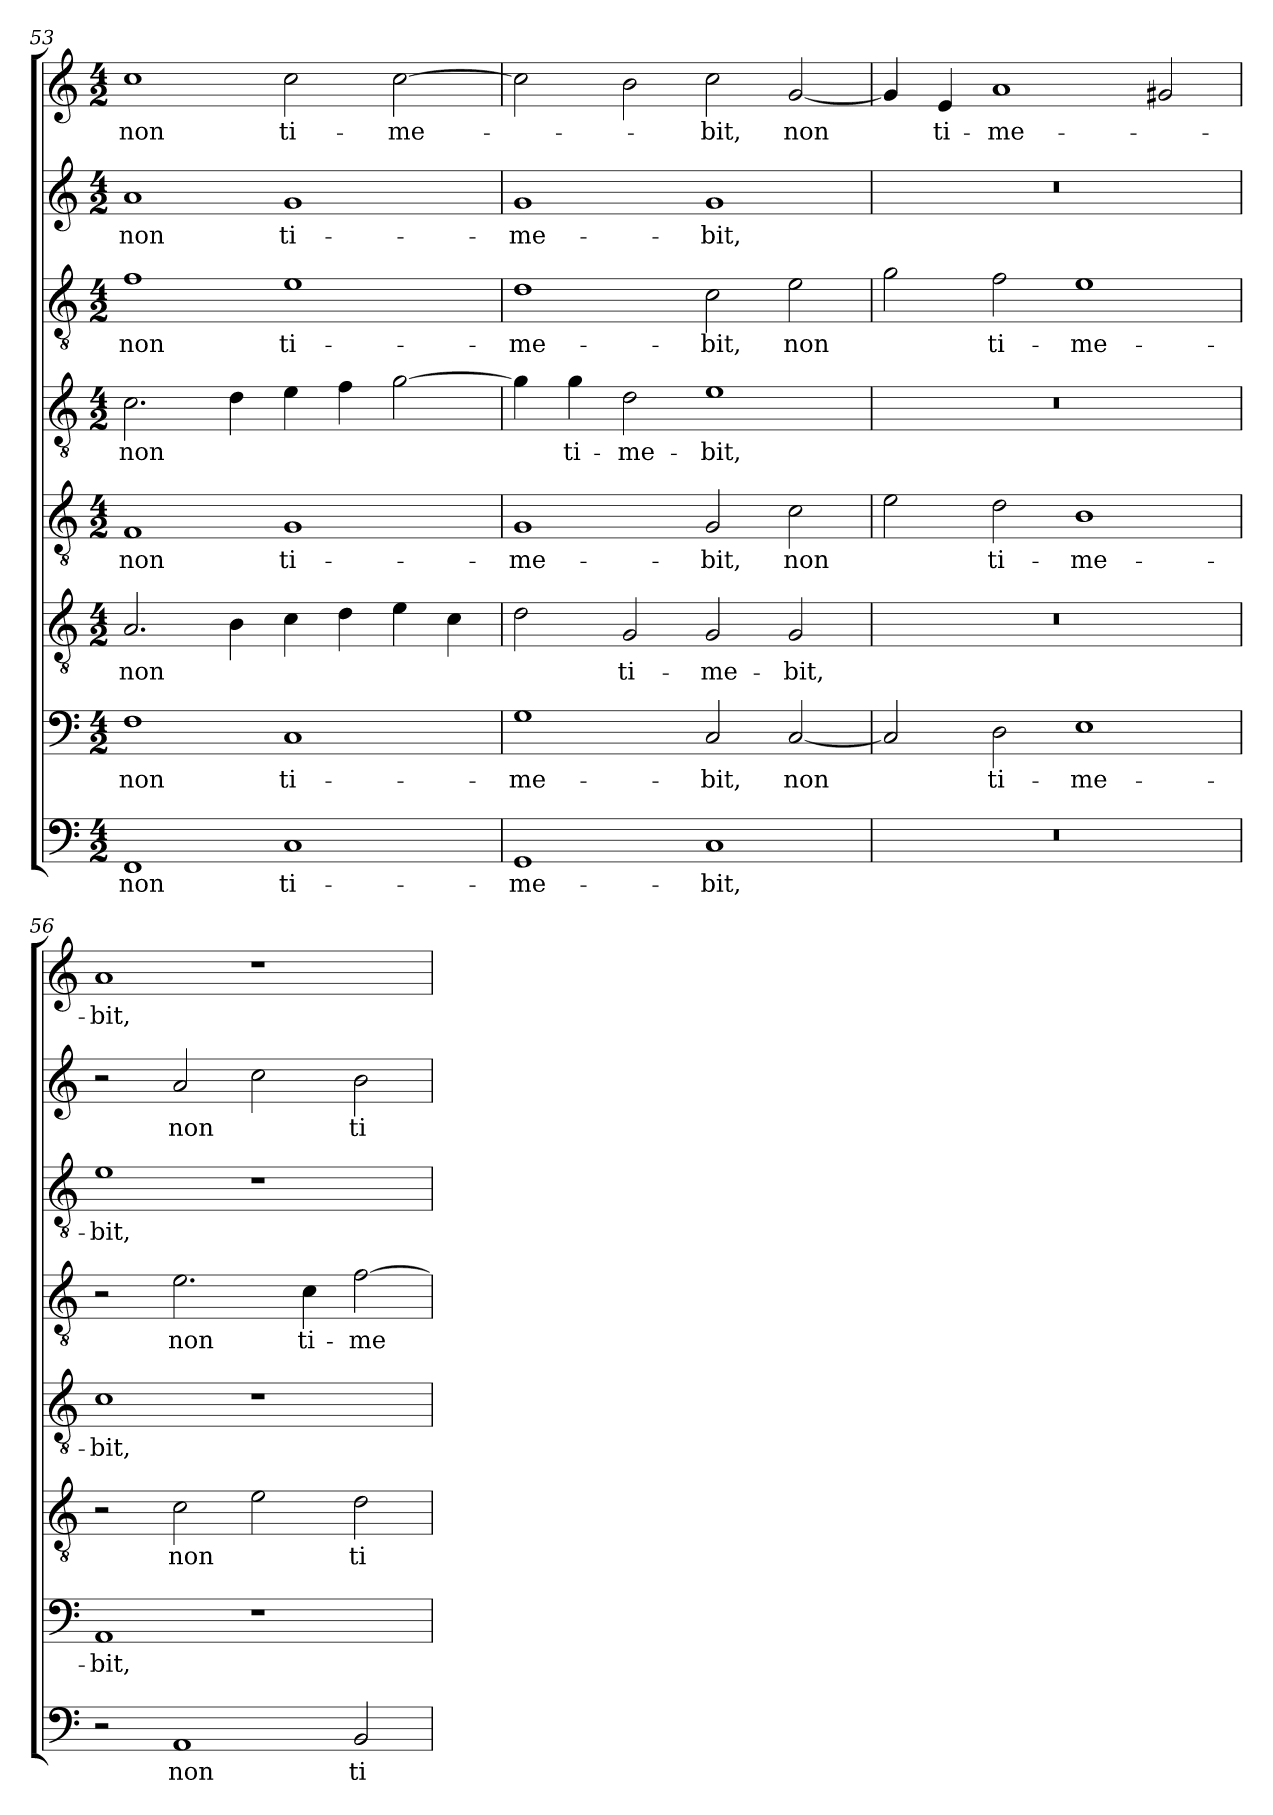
**kern	**text	**kern	**text	**kern	**text	**kern	**text	**kern	**text	**kern	**text	**kern	**text	**kern	**text
*part8	*part8	*part7	*part7	*part6	*part6	*part5	*part5	*part4	*part4	*part3	*part3	*part2	*part2	*part1	*part1
*staff8	*staff8	*staff7	*staff7	*staff6	*staff6	*staff5	*staff5	*staff4	*staff4	*staff3	*staff3	*staff2	*staff2	*staff1	*staff1
*clefF4	*	*clefF4	*	*clefGv2	*	*clefGv2	*	*clefGv2	*	*clefGv2	*	*clefG2	*	*clefG2	*
*k[]	*	*k[]	*	*k[]	*	*k[]	*	*k[]	*	*k[]	*	*k[]	*	*k[]	*
*C:	*	*C:	*	*C:	*	*C:	*	*C:	*	*C:	*	*C:	*	*C:	*
*M4/2	*	*M4/2	*	*M4/2	*	*M4/2	*	*M4/2	*	*M4/2	*	*M4/2	*	*M4/2	*
=53	=53	=53	=53	=53	=53	=53	=53	=53	=53	=53	=53	=53	=53	=53	=53
!	!LO:LY:b	!	!LO:LY:b	!	!LO:LY:b	!	!LO:LY:b	!	!LO:LY:b	!	!LO:LY:b	!	!LO:LY:b	!	!LO:LY:b
1FF	non	1F	non	2.A/	non	1F	non	2.c\	non	1f	non	1a	non	1cc	non
.	.	.	.	4B\	.	.	.	4d\	.	.	.	.	.	.	.
!	!LO:LY:b	!	!LO:LY:b	!	!	!	!LO:LY:b	!	!	!	!LO:LY:b	!	!LO:LY:b	!	!LO:LY:b
1C	ti-	1C	ti-	4c\	.	1G	ti-	4e\	.	1e	ti-	1g	ti-	2cc\	ti-
.	.	.	.	4d\	.	.	.	4f\	.	.	.	.	.	.	.
!	!	!	!	!	!	!	!	!	!	!	!	!	!	!	!LO:LY:b
.	.	.	.	4e\	.	.	.	[2g\	.	.	.	.	.	[2cc\	-me-
.	.	.	.	4c\	.	.	.	.	.	.	.	.	.	.	.
=54	=54	=54	=54	=54	=54	=54	=54	=54	=54	=54	=54	=54	=54	=54	=54
!	!LO:LY:b	!	!LO:LY:b	!	!	!	!LO:LY:b	!	!	!	!LO:LY:b	!	!LO:LY:b	!	!
1GG	-me-	1G	-me-	2d\	.	1G	-me-	4g\]	.	1d	-me-	1g	-me-	2cc\]	.
!	!	!	!	!	!	!	!	!	!LO:LY:b	!	!	!	!	!	!
.	.	.	.	.	.	.	.	4g\	ti-	.	.	.	.	.	.
!	!	!	!	!	!LO:LY:b	!	!	!	!LO:LY:b	!	!	!	!	!	!
.	.	.	.	2G/	ti-	.	.	2d\	-me-	.	.	.	.	2b\	.
!	!LO:LY:b	!	!LO:LY:b	!	!LO:LY:b	!	!LO:LY:b	!	!LO:LY:b	!	!LO:LY:b	!	!LO:LY:b	!	!LO:LY:b
1C	-bit,	2C/	-bit,	2G/	-me-	2G/	-bit,	1e	-bit,	2c\	-bit,	1g	-bit,	2cc\	-bit,
!	!	!	!LO:LY:b	!	!LO:LY:b	!	!LO:LY:b	!	!	!	!LO:LY:b	!	!	!	!LO:LY:b
.	.	[2C/	non	2G/	-bit,	2c\	non	.	.	2e\	non	.	.	[2g/	non
!!LO:LB:g=z
=55	=55	=55	=55	=55	=55	=55	=55	=55	=55	=55	=55	=55	=55	=55	=55
0r	.	2C/]	.	0r	.	2e\	.	0r	.	2g\	.	0r	.	4g/]	.
!	!	!	!	!	!	!	!	!	!	!	!	!	!	!	!LO:LY:b
.	.	.	.	.	.	.	.	.	.	.	.	.	.	4e/	ti-
!	!	!	!LO:LY:b	!	!	!	!LO:LY:b	!	!	!	!LO:LY:b	!	!	!	!LO:LY:b
.	.	2D\	ti-	.	.	2d\	ti-	.	.	2f\	ti-	.	.	1a	-me-
!	!	!	!LO:LY:b	!	!	!	!LO:LY:b	!	!	!	!LO:LY:b	!	!	!	!
.	.	1E	-me-	.	.	1B	-me-	.	.	1e	-me-	.	.	.	.
.	.	.	.	.	.	.	.	.	.	.	.	.	.	2g#X/	.
=56	=56	=56	=56	=56	=56	=56	=56	=56	=56	=56	=56	=56	=56	=56	=56
!	!	!	!LO:LY:b	!	!	!	!LO:LY:b	!	!	!	!LO:LY:b	!	!	!	!LO:LY:b
2r	.	1AA	-bit,	2r	.	1c	-bit,	2r	.	1e	-bit,	2r	.	1a	-bit,
!	!LO:LY:b	!	!	!	!LO:LY:b	!	!	!	!LO:LY:b	!	!	!	!LO:LY:b	!	!
1AA	non	.	.	2c\	non	.	.	2.e\	non	.	.	2a/	non	.	.
.	.	1r	.	2e\	.	1r	.	.	.	1r	.	2cc\	.	1r	.
!	!	!	!	!	!	!	!	!	!LO:LY:b	!	!	!	!	!	!
.	.	.	.	.	.	.	.	4c\	ti-	.	.	.	.	.	.
!	!LO:LY:b	!	!	!	!LO:LY:b	!	!	!	!LO:LY:b	!	!	!	!LO:LY:b	!	!
2BB/	ti-	.	.	2d\	ti-	.	.	[2f\	-me-	.	.	2b\	ti-	.	.
=	=	=	=	=	=	=	=	=	=	=	=	=	=	=	=
*-	*-	*-	*-	*-	*-	*-	*-	*-	*-	*-	*-	*-	*-	*-	*-
